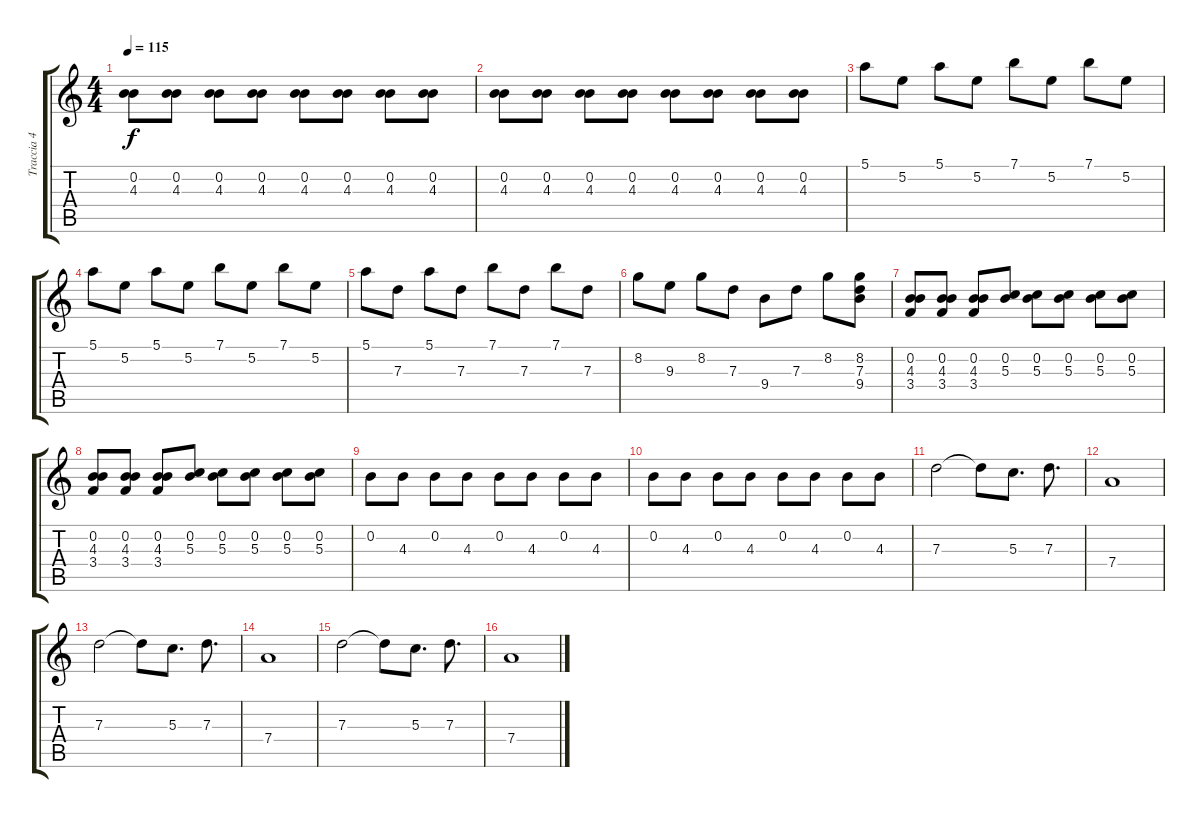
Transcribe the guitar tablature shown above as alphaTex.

\track ("Traccia 4" "Traccia 4") {instrument overdrivenguitar}
\staff {score tabs}
\tuning (E4 B3 G3 D3 A2 E2) {hide}
\ts (4 4)
\tempo 115
\clef g2
\ks c
(0.2 4.3).8{dy f} (0.2 4.3).8 (0.2 4.3).8 (0.2 4.3).8 (0.2 4.3).8 (0.2 4.3).8 (0.2 4.3).8 (0.2 4.3).8 |
(0.2 4.3).8 (0.2 4.3).8 (0.2 4.3).8 (0.2 4.3).8 (0.2 4.3).8 (0.2 4.3).8 (0.2 4.3).8 (0.2 4.3).8 |
5.1.8 5.2.8 5.1.8 5.2.8 7.1.8 5.2.8 7.1.8 5.2.8 |
5.1.8 5.2.8 5.1.8 5.2.8 7.1.8 5.2.8 7.1.8 5.2.8 |
5.1.8 7.3.8 5.1.8 7.3.8 7.1.8 7.3.8 7.1.8 7.3.8 |
8.2.8 9.3.8 8.2.8 7.3.8 9.4.8 7.3.8 8.2.8 (8.2 7.3 9.4).8 |
(0.2 4.3 3.4).8 (0.2 4.3 3.4).8 (0.2 4.3 3.4).8 (0.2 5.3).8 (0.2 5.3).8 (0.2 5.3).8 (0.2 5.3).8 (0.2 5.3).8 |
(0.2 4.3 3.4).8 (0.2 4.3 3.4).8 (0.2 4.3 3.4).8 (0.2 5.3).8 (0.2 5.3).8 (0.2 5.3).8 (0.2 5.3).8 (0.2 5.3).8 |
0.2.8 4.3.8 0.2.8 4.3.8 0.2.8 4.3.8 0.2.8 4.3.8 |
0.2.8 4.3.8 0.2.8 4.3.8 0.2.8 4.3.8 0.2.8 4.3.8 |
7.3.2 7.3{t}.8 5.3.8{d} 7.3.8{d} |
7.4.1 |
7.3.2 7.3{t}.8 5.3.8{d} 7.3.8{d} |
7.4.1 |
7.3.2 7.3{t}.8 5.3.8{d} 7.3.8{d} |
7.4.1
